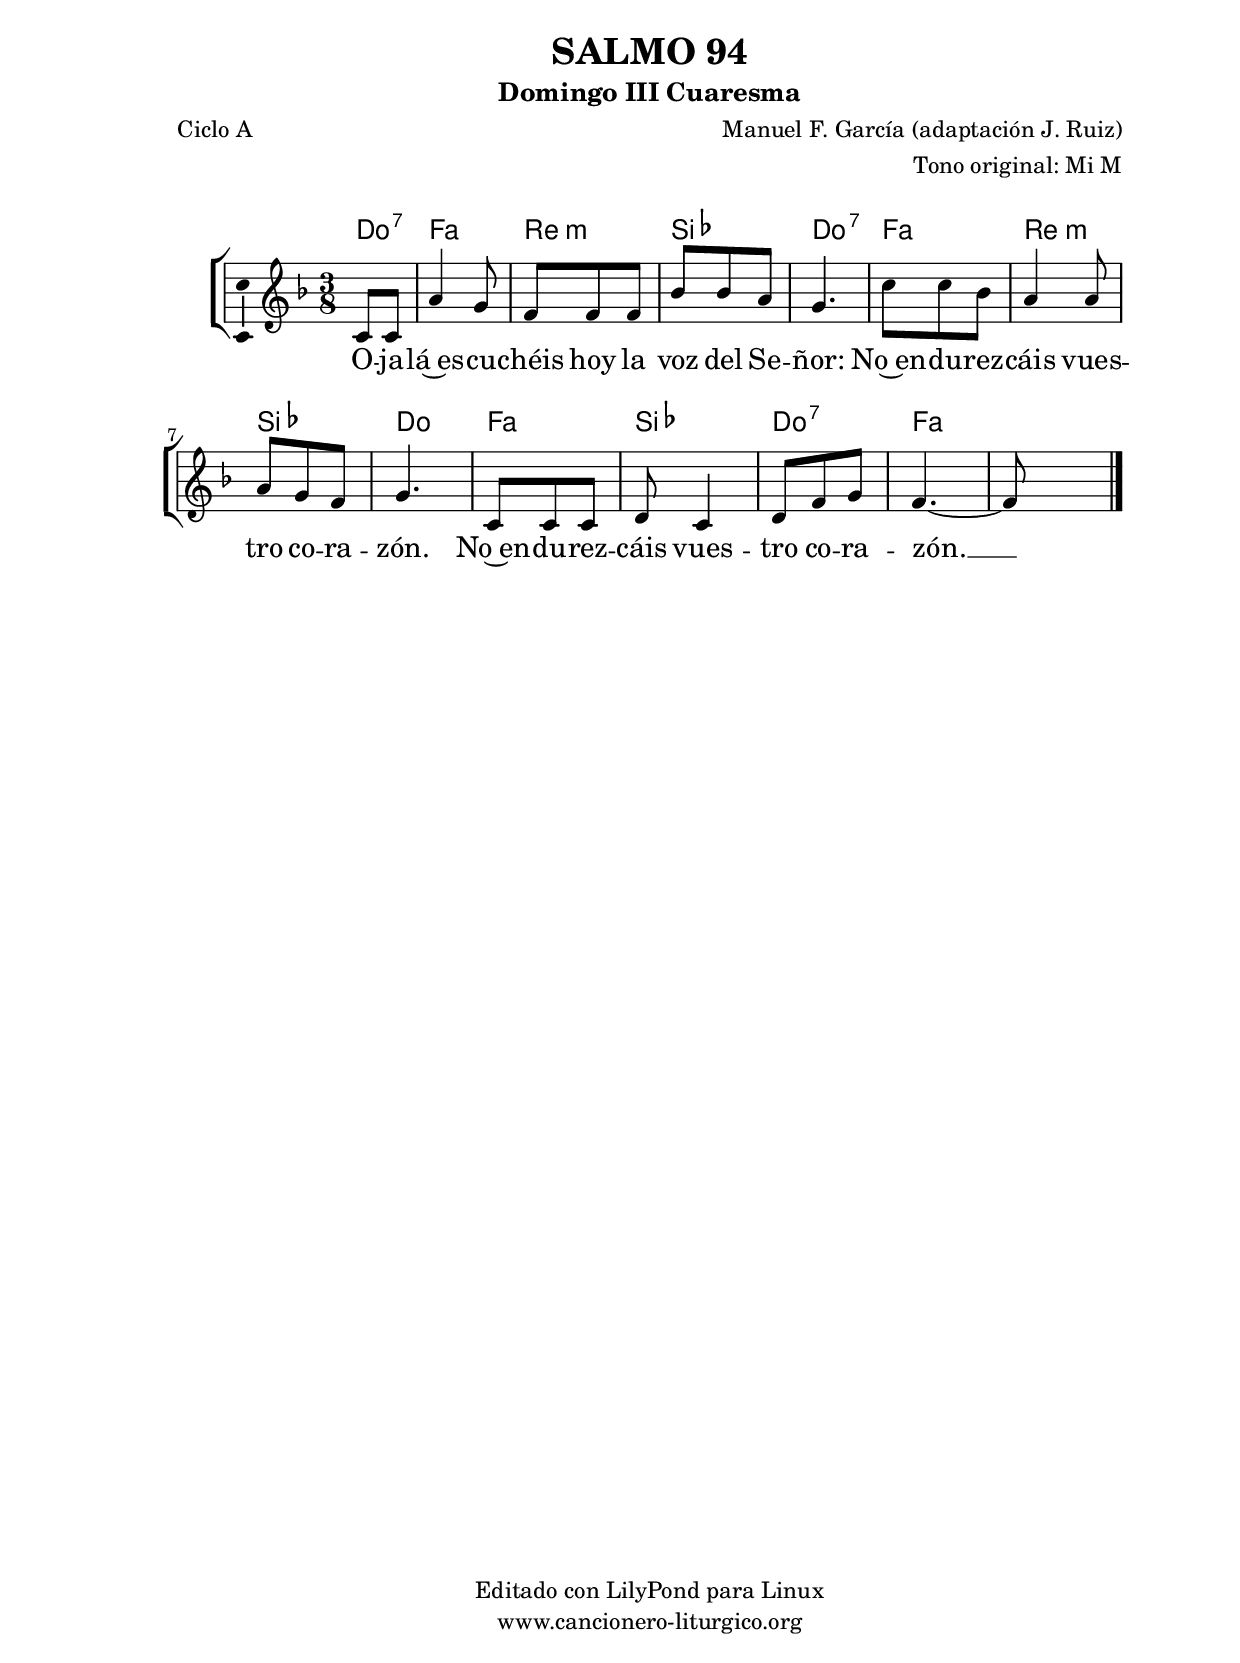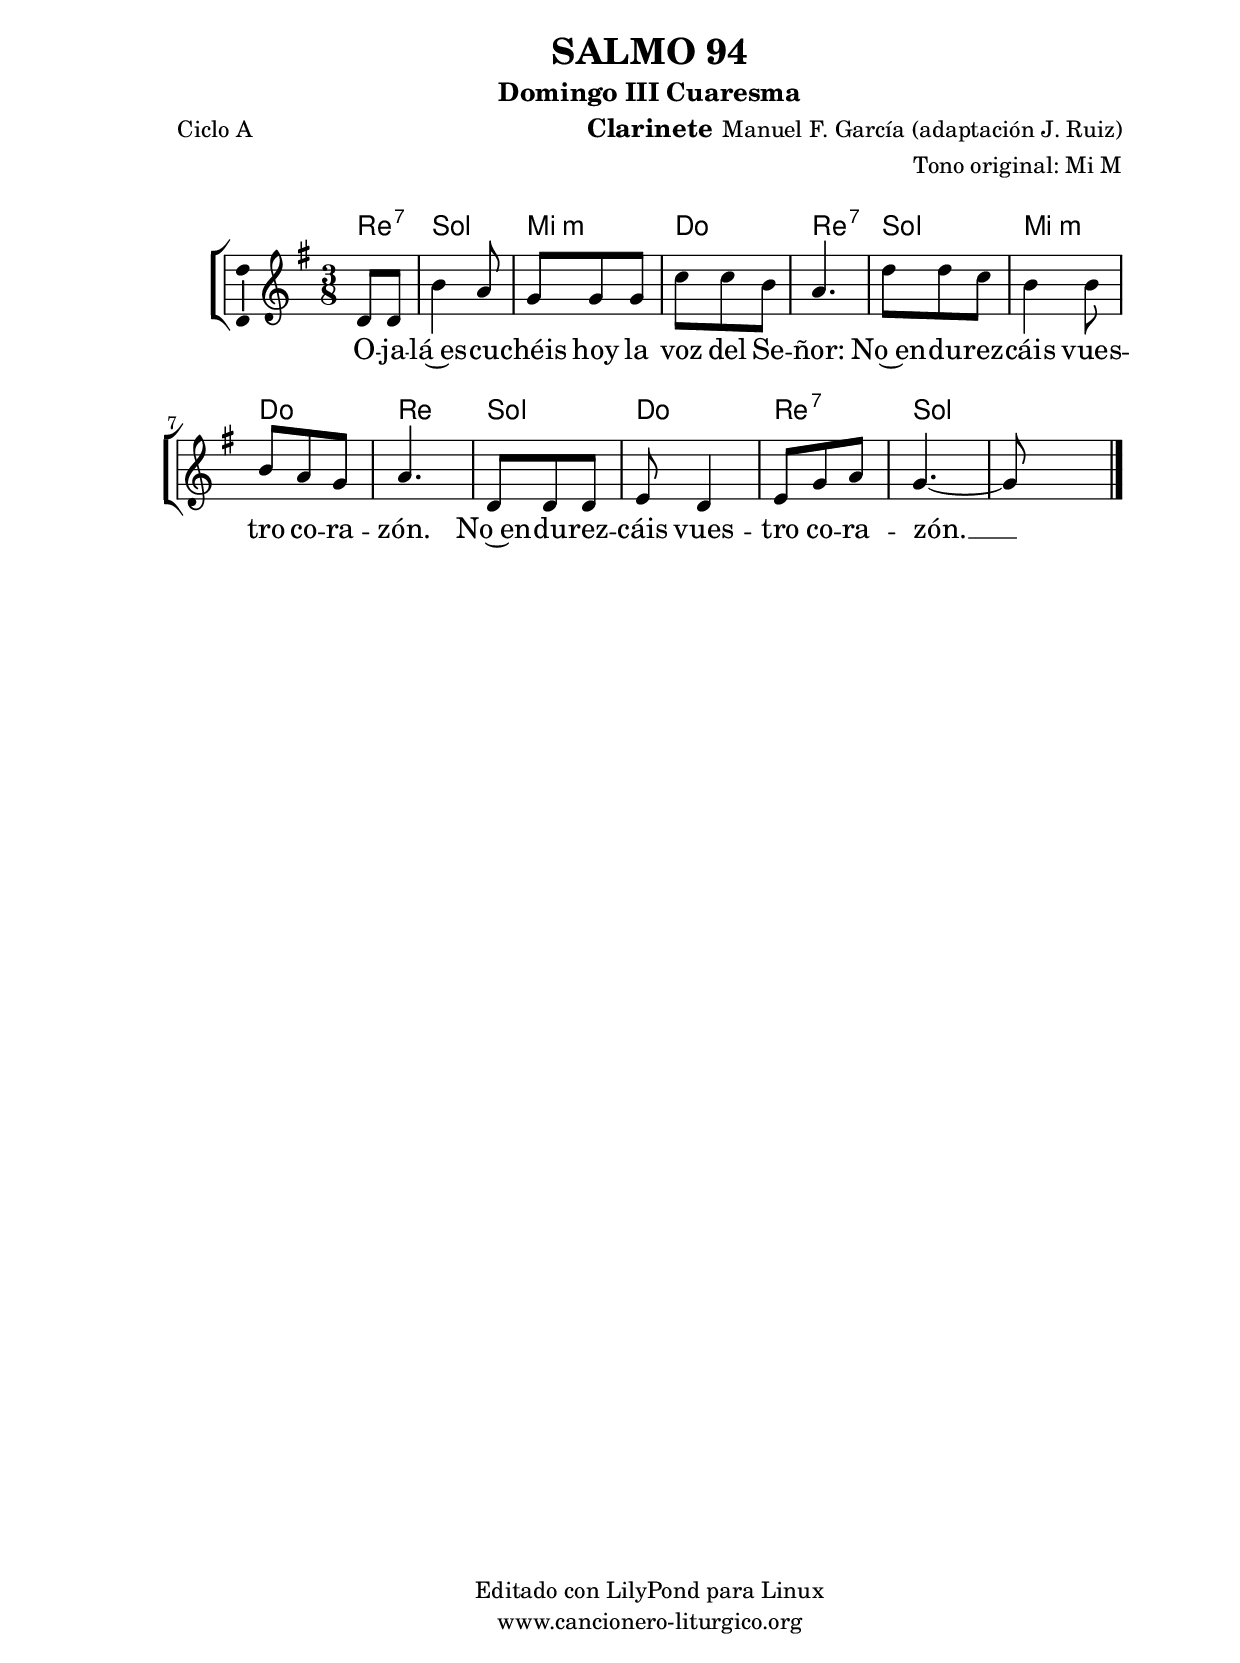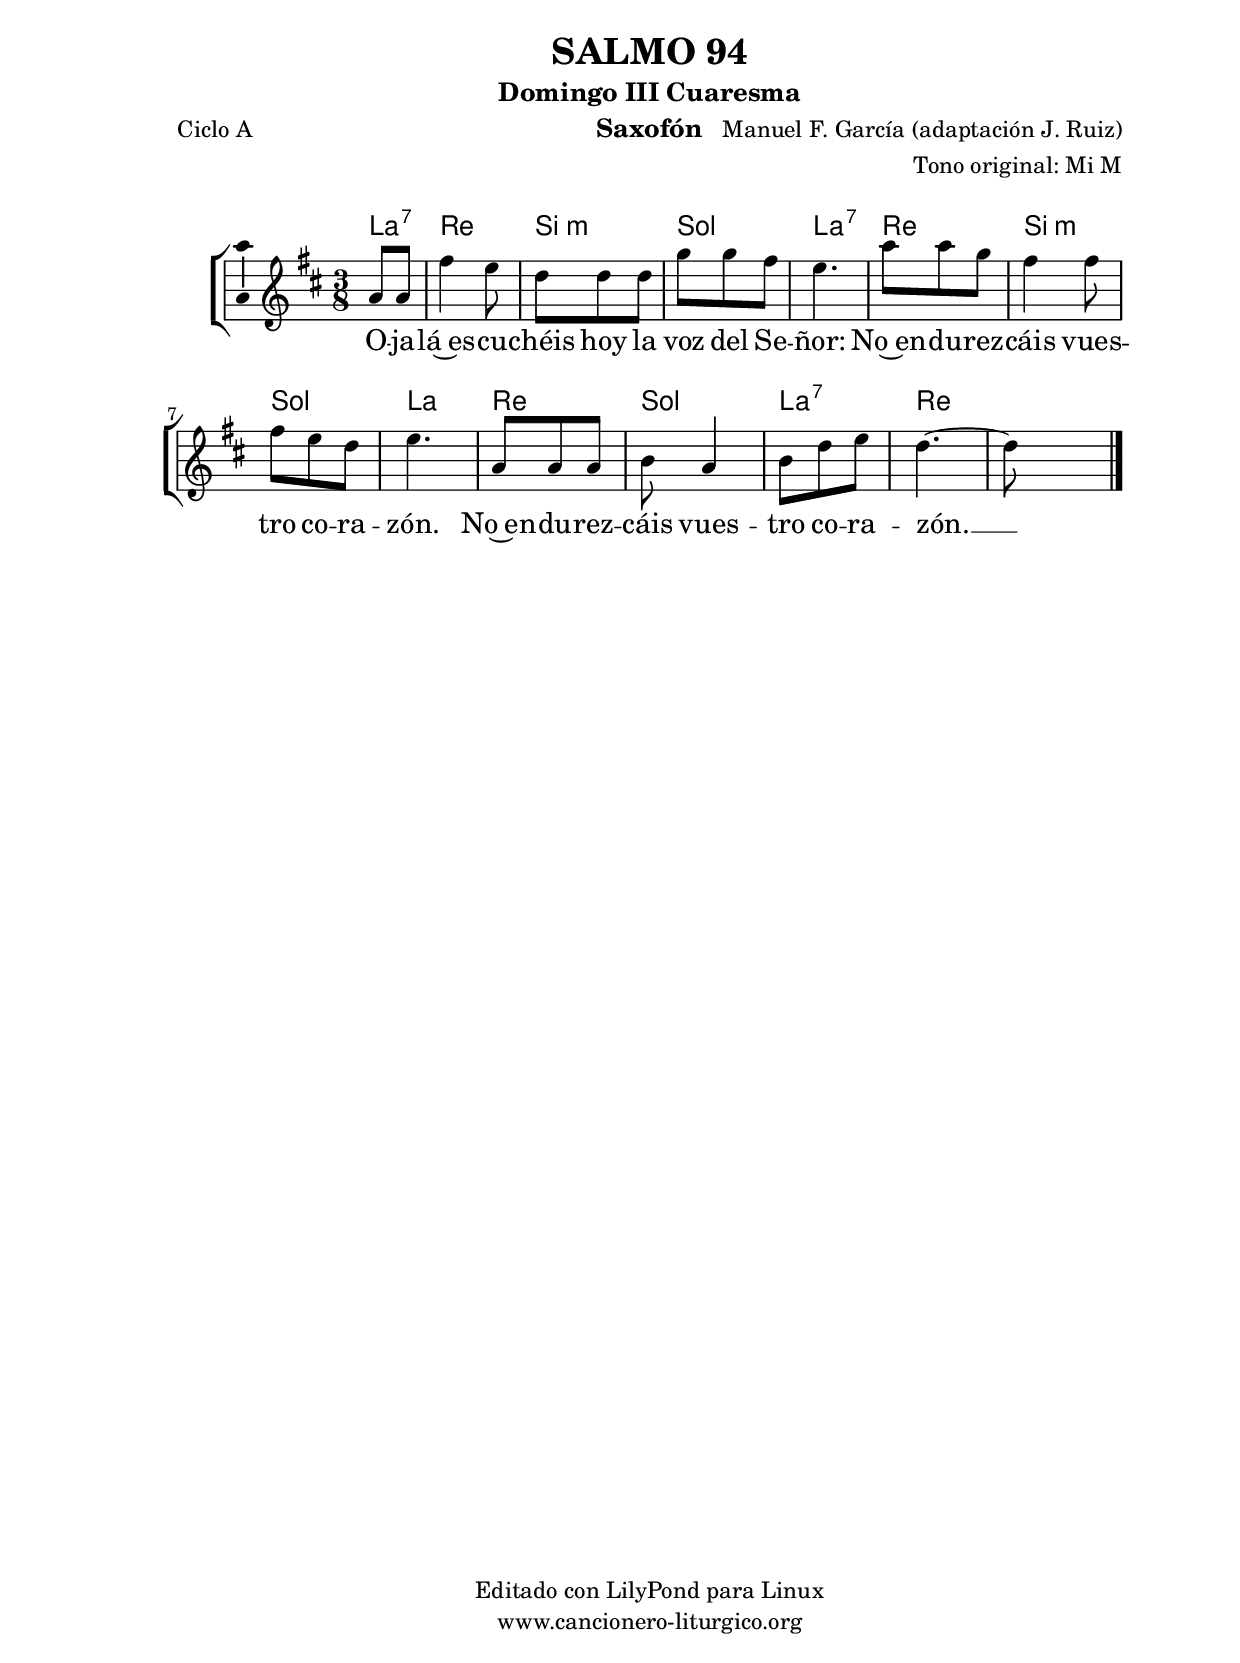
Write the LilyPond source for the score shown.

%
%para convertir .midi en .wav:
%timidity filename.midi -Ow -o finename.wav
%
%
%Para convertir de .wav a .mp3:
%lame -h -m j filename.wav
%
%
%para escuchar el midi:
%timidity nombrefichero.midi
%


%versión de lilypond para la que se ha escrito esta partitura:
\version "2.16.0"

	%Tamaño papel
	#(set-default-paper-size "a4")
	%Tamaño partitura
	#(set-global-staff-size 20)
	%No responde al pulsar sobre una nota
	#(ly:set-option 'point-and-click #f)

%parámetros del encabezamiento:
\header {
	title = "SALMO 94"
	subtitle = "Domingo III Cuaresma"
	composer = "Manuel F. García (adaptación J. Ruiz)"
	poet = "Ciclo A"
	meter = ""
	arranger = "Tono original: Mi M"
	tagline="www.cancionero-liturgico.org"
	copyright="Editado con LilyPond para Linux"
	}

%parámetros asociados al papel:
\paper  {
	oddHeaderMarkup = \markup {\fill-line { \on-the-fly #not-first-page \fromproperty #'header:title \on-the-fly #not-first-page \fromproperty #'header:composer }}
	evenHeaderMarkup = \markup {\fill-line { \fromproperty #'header:composer \fromproperty #'header:title }}
	#(set-paper-size "a4")
	print-page-number = ##f
	first-page-number = 1
	print-first-page-number = ##f
%	head-separation = 3.0 \cm
	top-margin = 2.0 \cm
	bottom-margin = 0.5\cm
%%%	bottom-margin = -1.0\cm
	left-margin = 3.0 \cm
	line-width = 16.0 \cm 
	indent = 8\mm
	interscoreline = 2.\mm
	between-system-space = 15\mm
%	para que las partituras no llenen la hoja:
	ragged-bottom = ##t
%	idem para la última hoja:
	ragged-last-bottom = ##f
%	para que las partituras llenen el ancho del papel:
	ragged-last = ##f
	after-title-space = 2.5 \cm
%page-count=1
%system-count=8

	%Flexible Vertical Spacing
%	markup-markup-spacing =
%	#'((basic-distance . 15) (minimum-distance . 15) (padding . 3))
	markup-system-spacing =
	#'((basic-distance . 15) (minimum-distance . 15) (padding . 3))
	system-system-spacing =
	#'((basic-distance . 15) (minimum-distance . 15) (padding . 3))
	score-system-spacing =
	#'((basic-distance . 15) (minimum-distance . 15) (padding . 5))
%	top-system-spacing = % header
%	#'((basic-distance . 8) (minimum-distance . 0) (padding . 3))
%	top-markup-spacing =
%	#'((basic-distance . 20) (minimum-distance . 20) (padding . 3))
	last-bottom-spacing = % footer
	#'((basic-distance . 5) (minimum-distance . 5) (padding . 3))
%	score-markup-spacing =
%	#'((basic-distance . 16) (minimum-distance . 13) (padding . 3))

	}


%parámetros que afectan a toda la partitura:
global =  {
	%clave de sol (G):
	\clef G
	%armadura:
	\transpose e f
	\key e \major
	\tempo 4=90
	\set Score.tempoHideNote = ##t
	}


acordes = {
	\italianChords
	\chordmode {
	\transpose e f
{
b4:7
e4. cis:m a b:7 e cis:m a b e a b:7 e s
	}
	}
}


melodia = 
	\transpose e f
{
	\relative c'{
	\time 3/8

\partial 4
b8 b
gis'4 fis8
e8 e e
a8 a gis8
fis4.
b8 b a
gis4 gis8
gis8 fis e
fis4.
b,8 b b
cis8 b4
cis8 e fis
e4.~
e8 s4

	\bar "|."
	}
	}


texto = \lyricmode {
O -- ja -- lá~es -- cu -- chéis hoy la voz del Se -- ñor: No~en -- du -- rez -- cáis vues -- tro co -- ra -- zón. No~en -- du -- rez -- cáis vues -- tro co -- ra -- zón. __
	}


acordesStaff = \context ChordNames = acordesStaff <<
	\set chordChanges = ##t
	\acordes
	>>


vozStaff = \context Voice = vozStaff
\with {\consists "Ambitus_engraver"}
<<
%	\set Staff.instrumentName = ""
%	\set Staff.shortInstrumentName = ""
%	\set Staff.midiInstrument = #"clarinet"
%	\set Staff.midiInstrument = #"cello"
%	\set Staff.midiInstrument = #"flute"
	\set Staff.midiInstrument = #"electric guitar (jazz)"
%	\set Staff.midiInstrument = #"english horn"
%	\set Staff.midiInstrument = #"violin"
%	\set Staff.midiInstrument = #"glockenspiel"
	\set Staff.midiMinimumVolume = #0.7
	\set Staff.midiMaximumVolume = #0.9
	\global
	\melodia
	>>


textoStaff = \context Lyrics = textoStaff <<
	\lyricsto vozStaff \texto
	>>

\book {
	\score {
		\context ChoirStaff {
			\override StaffGroup.SystemStartBracket #'collapse-height = #1
			\override Score.SystemStartBar #'collapse-height = #1
			<<
			\acordesStaff
			\vozStaff
			\textoStaff
			>>
			}
		\layout {
	    		\context {
				\Lyrics
				\override LyricText #'font-size = #2
				}
	   		 \context {
				\Score
				%fontSize = #3
				\override StaffSymbol #'staff-space = #(magstep +3)
				%\override Beam #'thickness = #0.55
				%\override SpacingSpanner #'spacing-increment = #1.0
				%\override Slur #'height-limit = #1.5
				}
			}
		}
	\score {
		\unfoldRepeats
		\context ChoirStaff {
			<<
			\acordesStaff
			\vozStaff
			>>
			}
		\midi {
	  		\context {
	  			\Score
				tempoWholesPerMinute = #(ly:make-moment 70 4)
				}
			}
		}
	}

%Partitura para clarinete
#(define output-suffix "C")
\book {
	\header{
		instrument = "Clarinete"
		}
	\score {
		\context ChoirStaff {
			\override StaffGroup.SystemStartBracket #'collapse-height = #1
			\override Score.SystemStartBar #'collapse-height = #1
\transpose c d
			<<
			\acordesStaff
			\vozStaff
			\textoStaff
			>>
			}
		\layout {
	    		\context {
				\Lyrics
				\override LyricText #'font-size = #2
				}
	   		 \context {
				\Score
				%fontSize = #3
				\override StaffSymbol #'staff-space = #(magstep +3)
				%\override Beam #'thickness = #0.55
				%\override SpacingSpanner #'spacing-increment = #1.0
				%\override Slur #'height-limit = #1.5
				}
			}
		}
	}

%Partitura para saxofón
#(define output-suffix "S")
\book {
	\header{
		instrument = "Saxofón"
		}
	\score {
		\context ChoirStaff {
			\override StaffGroup.SystemStartBracket #'collapse-height = #1
			\override Score.SystemStartBar #'collapse-height = #1
\transpose c a
			<<
			\acordesStaff
			\vozStaff
			\textoStaff
			>>
			}
		\layout {
	    		\context {
				\Lyrics
				\override LyricText #'font-size = #2
				}
	   		 \context {
				\Score
				%fontSize = #3
				\override StaffSymbol #'staff-space = #(magstep +3)
				%\override Beam #'thickness = #0.55
				%\override SpacingSpanner #'spacing-increment = #1.0
				%\override Slur #'height-limit = #1.5
				}
			}
		}
	}

